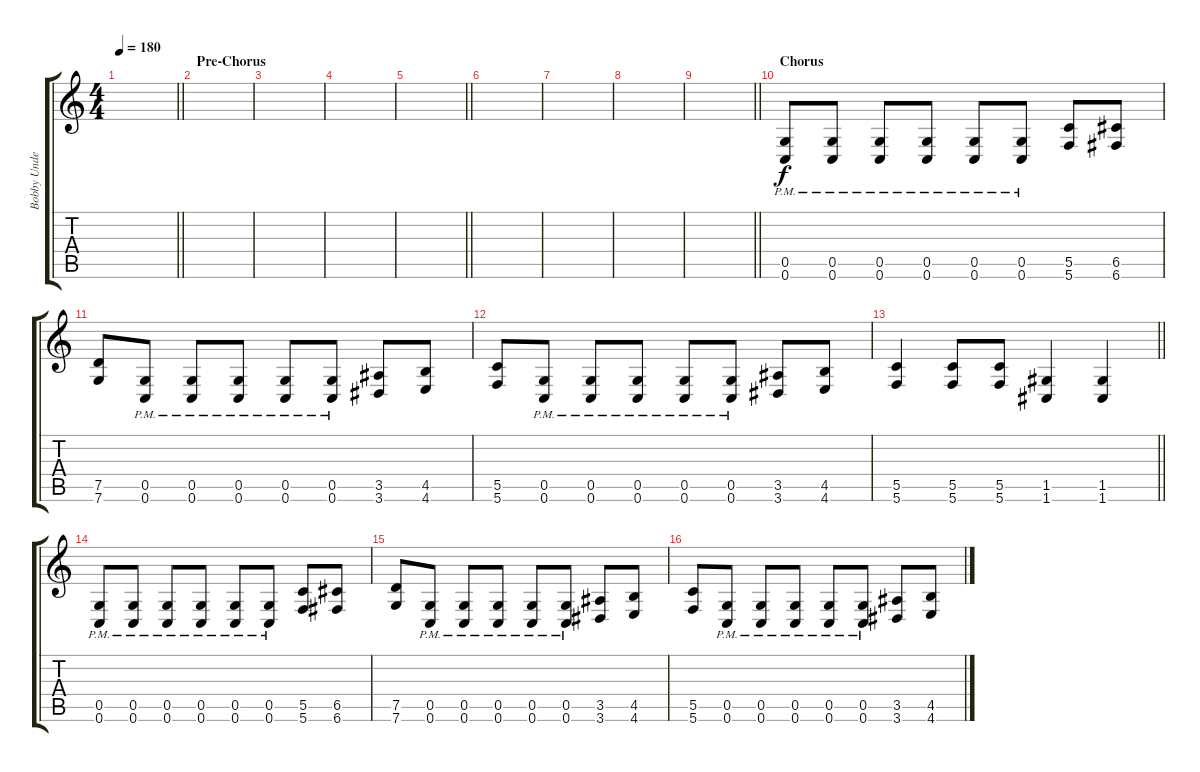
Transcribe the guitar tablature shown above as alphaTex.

\track ("Bobby Undertaker" "Bobby Unde") {instrument distortionguitar}
\staff {score tabs}
\tuning (D4 A3 F3 C3 G2 C2) {hide}
\ts (4 4)
\section ("" "")
\tempo 180
\clef g2
\barLineRight lightlight
\ks c
|
\section ("" "Pre-Chorus")
|
|
|
\barLineRight lightlight
|
\section ("" "")
|
|
|
\barLineRight lightlight
|
\section ("" "Chorus")
(0.5{pm} 0.6{pm}).8 (0.5{pm} 0.6{pm}).8 (0.5{pm} 0.6{pm}).8 (0.5{pm} 0.6{pm}).8 (0.5{pm} 0.6{pm}).8 (0.5{pm} 0.6{pm}).8 (5.5 5.6).8 (6.5 6.6).8 |
(7.5 7.6).8 (0.5{pm} 0.6{pm}).8 (0.5{pm} 0.6{pm}).8 (0.5{pm} 0.6{pm}).8 (0.5{pm} 0.6{pm}).8 (0.5{pm} 0.6{pm}).8 (3.5 3.6).8 (4.5 4.6).8 |
(5.5 5.6).8 (0.5{pm} 0.6{pm}).8 (0.5{pm} 0.6{pm}).8 (0.5{pm} 0.6{pm}).8 (0.5{pm} 0.6{pm}).8 (0.5{pm} 0.6{pm}).8 (3.5 3.6).8 (4.5 4.6).8 |
\barLineRight lightlight
(5.5 5.6).4 (5.5 5.6).8 (5.5 5.6).8 (1.5 1.6).4 (1.5 1.6).4 |
\section ("" "")
(0.5{pm} 0.6{pm}).8 (0.5{pm} 0.6{pm}).8 (0.5{pm} 0.6{pm}).8 (0.5{pm} 0.6{pm}).8 (0.5{pm} 0.6{pm}).8 (0.5{pm} 0.6{pm}).8 (5.5 5.6).8 (6.5 6.6).8 |
(7.5 7.6).8 (0.5{pm} 0.6{pm}).8 (0.5{pm} 0.6{pm}).8 (0.5{pm} 0.6{pm}).8 (0.5{pm} 0.6{pm}).8 (0.5{pm} 0.6{pm}).8 (3.5 3.6).8 (4.5 4.6).8 |
(5.5 5.6).8 (0.5{pm} 0.6{pm}).8 (0.5{pm} 0.6{pm}).8 (0.5{pm} 0.6{pm}).8 (0.5{pm} 0.6{pm}).8 (0.5{pm} 0.6{pm}).8 (3.5 3.6).8 (4.5 4.6).8
